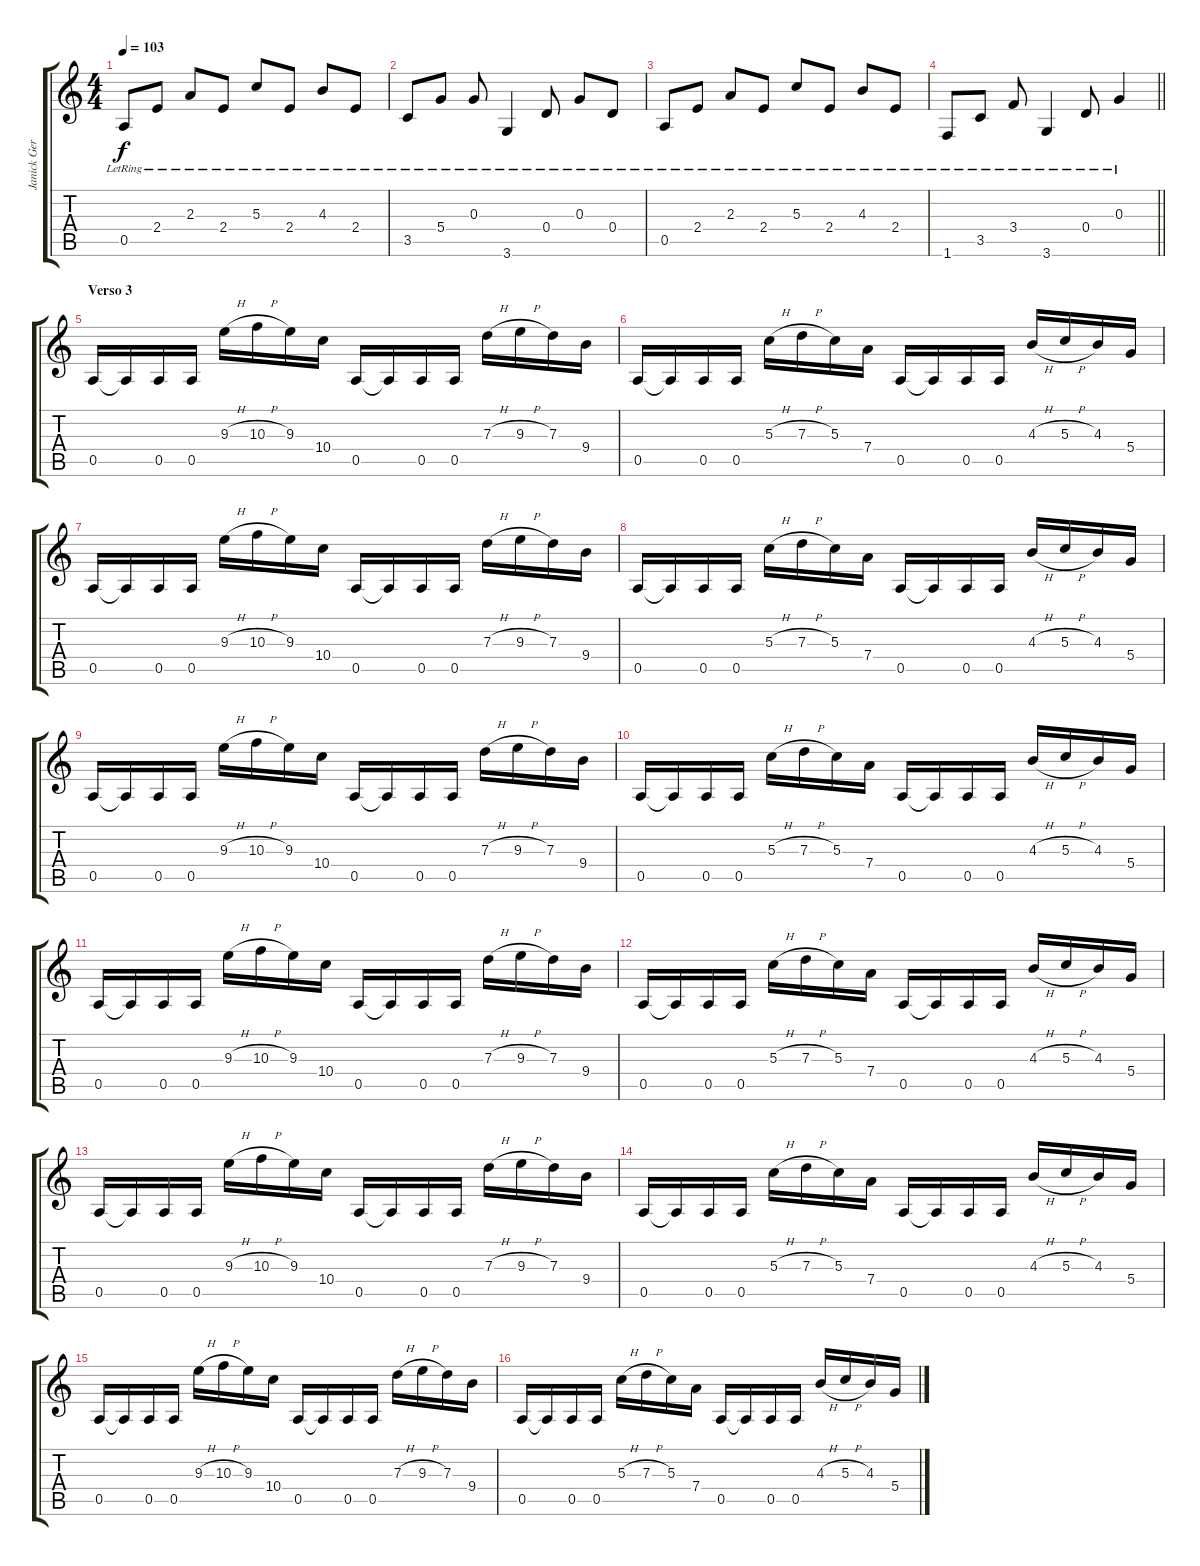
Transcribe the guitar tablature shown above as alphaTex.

\track ("Janick Gers" "Janick Ger") {instrument distortionguitar}
\staff {score tabs}
\tuning (E4 B3 G3 D3 A2 E2) {hide}
\ts (4 4)
\tempo 103
\clef g2
\ks c
0.5{lr}.8{dy f} 2.4{lr}.8 2.3{lr}.8 2.4{lr}.8 5.3{lr}.8 2.4{lr}.8 4.3{lr}.8 2.4{lr}.8 |
3.5{lr}.8 5.4{lr}.8 0.3{lr}.8 3.6{lr}.4 0.4{lr}.8 0.3{lr}.8 0.4{lr}.8 |
0.5{lr}.8 2.4{lr}.8 2.3{lr}.8 2.4{lr}.8 5.3{lr}.8 2.4{lr}.8 4.3{lr}.8 2.4{lr}.8 |
\barLineRight lightlight
1.6{lr}.8 3.5{lr}.8 3.4{lr}.8 3.6{lr}.4 0.4{lr}.8 0.3{lr}.4 |
\section ("" "Verso 3")
0.5.16 0.5{t}.16 0.5.16 0.5.16 9.3{h}.16 10.3{h}.16 9.3.16 10.4.16 0.5.16 0.5{t}.16 0.5.16 0.5.16 7.3{h}.16 9.3{h}.16 7.3.16 9.4.16 |
0.5.16 0.5{t}.16 0.5.16 0.5.16 5.3{h}.16 7.3{h}.16 5.3.16 7.4.16 0.5.16 0.5{t}.16 0.5.16 0.5.16 4.3{h}.16 5.3{h}.16 4.3.16 5.4.16 |
0.5.16 0.5{t}.16 0.5.16 0.5.16 9.3{h}.16 10.3{h}.16 9.3.16 10.4.16 0.5.16 0.5{t}.16 0.5.16 0.5.16 7.3{h}.16 9.3{h}.16 7.3.16 9.4.16 |
0.5.16 0.5{t}.16 0.5.16 0.5.16 5.3{h}.16 7.3{h}.16 5.3.16 7.4.16 0.5.16 0.5{t}.16 0.5.16 0.5.16 4.3{h}.16 5.3{h}.16 4.3.16 5.4.16 |
0.5.16 0.5{t}.16 0.5.16 0.5.16 9.3{h}.16 10.3{h}.16 9.3.16 10.4.16 0.5.16 0.5{t}.16 0.5.16 0.5.16 7.3{h}.16 9.3{h}.16 7.3.16 9.4.16 |
0.5.16 0.5{t}.16 0.5.16 0.5.16 5.3{h}.16 7.3{h}.16 5.3.16 7.4.16 0.5.16 0.5{t}.16 0.5.16 0.5.16 4.3{h}.16 5.3{h}.16 4.3.16 5.4.16 |
0.5.16 0.5{t}.16 0.5.16 0.5.16 9.3{h}.16 10.3{h}.16 9.3.16 10.4.16 0.5.16 0.5{t}.16 0.5.16 0.5.16 7.3{h}.16 9.3{h}.16 7.3.16 9.4.16 |
0.5.16 0.5{t}.16 0.5.16 0.5.16 5.3{h}.16 7.3{h}.16 5.3.16 7.4.16 0.5.16 0.5{t}.16 0.5.16 0.5.16 4.3{h}.16 5.3{h}.16 4.3.16 5.4.16 |
0.5.16 0.5{t}.16 0.5.16 0.5.16 9.3{h}.16 10.3{h}.16 9.3.16 10.4.16 0.5.16 0.5{t}.16 0.5.16 0.5.16 7.3{h}.16 9.3{h}.16 7.3.16 9.4.16 |
0.5.16 0.5{t}.16 0.5.16 0.5.16 5.3{h}.16 7.3{h}.16 5.3.16 7.4.16 0.5.16 0.5{t}.16 0.5.16 0.5.16 4.3{h}.16 5.3{h}.16 4.3.16 5.4.16 |
0.5.16 0.5{t}.16 0.5.16 0.5.16 9.3{h}.16 10.3{h}.16 9.3.16 10.4.16 0.5.16 0.5{t}.16 0.5.16 0.5.16 7.3{h}.16 9.3{h}.16 7.3.16 9.4.16 |
0.5.16 0.5{t}.16 0.5.16 0.5.16 5.3{h}.16 7.3{h}.16 5.3.16 7.4.16 0.5.16 0.5{t}.16 0.5.16 0.5.16 4.3{h}.16 5.3{h}.16 4.3.16 5.4.16
